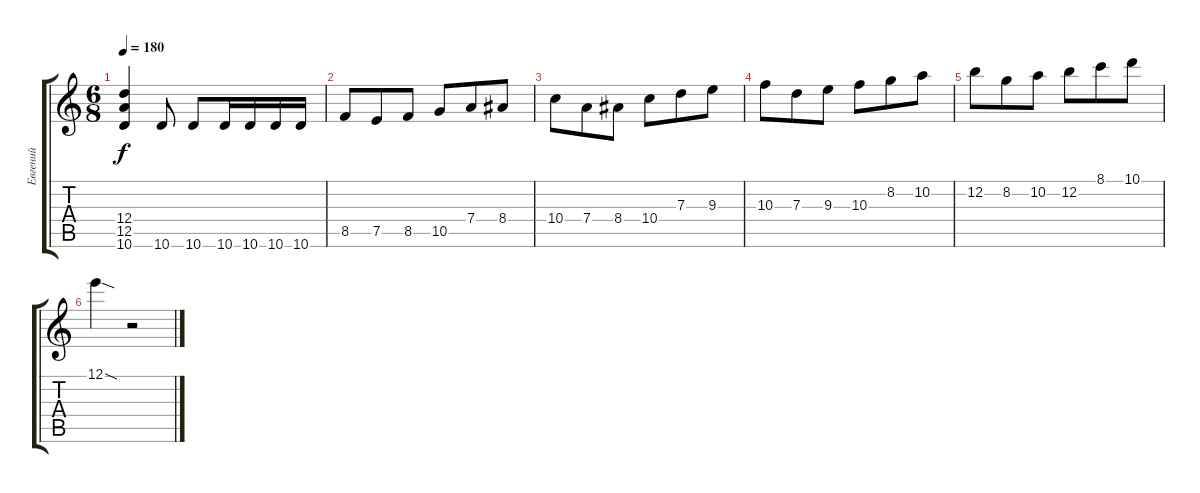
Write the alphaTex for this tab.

\track ("Евгений" "Евгений") {instrument distortionguitar}
\staff {score tabs}
\tuning (E4 B3 G3 D3 A2 E2) {hide}
\ts (6 8)
\tempo 180
\clef g2
\ks c
(12.4 12.5 10.6).4{dy f} 10.6.8 10.6.8 10.6.16 10.6.16 10.6.16 10.6.16 |
8.5.8 7.5.8 8.5.8 10.5.8 7.4.8 8.4.8 |
10.4.8 7.4.8 8.4.8 10.4.8 7.3.8 9.3.8 |
10.3.8 7.3.8 9.3.8 10.3.8 8.2.8 10.2.8 |
12.2.8 8.2.8 10.2.8 12.2.8 8.1.8 10.1.8 |
12.1{sod}.4 r.2
